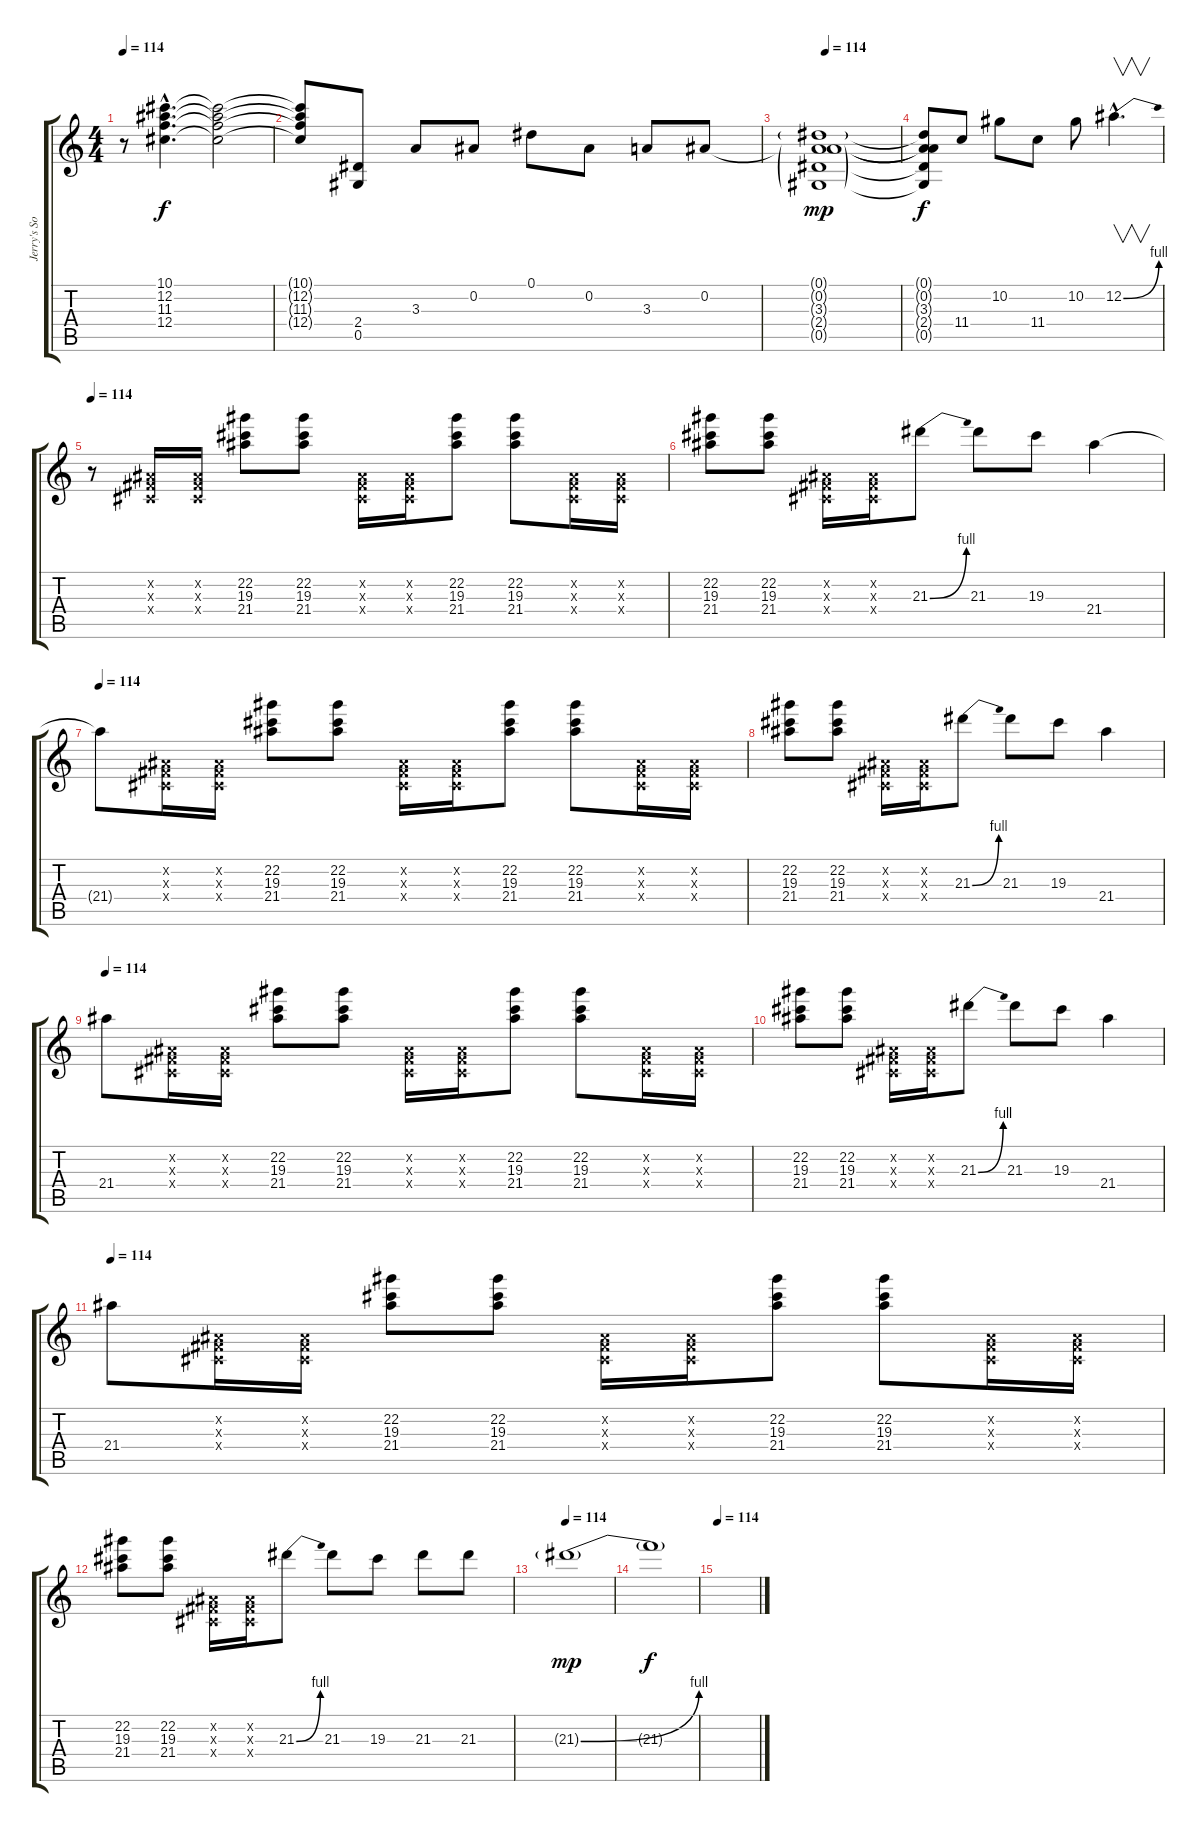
\track ("Jerry's Solo" "Jerry's So") {instrument overdrivenguitar}
\staff {score tabs}
\tuning (Eb4 Bb3 Gb3 Db3 Ab2 Eb2) {hide}
\ts (4 4)
\tempo 114
\clef g2
\ks c
r.8{dy f} (10.1{hac} 12.2{hac} 11.3{hac} 12.4{hac}).4{d} (10.1{t} 12.2{t} 11.3{t} 12.4{t}).2 |
(10.1{t} 12.2{t} 11.3{t} 12.4{t}).8 (2.4 0.5).8 3.3.8 0.2.8 0.1.8 0.2.8 3.3.8 0.2.8 |
\tempo 114
(0.1{g} 0.2{t} 3.3{g} 2.4{g} 0.5{g}).1{dy mp} |
(0.1{t} 0.2{t} 3.3{t} 2.4{t} 0.5{t}).8{dy f} 11.4.8 10.2.8 11.4.8 10.2.8 12.2{be (bend 0 0 60 4) hac}.4{v d} |
\tempo 114
r.8 (0.2{x} 0.3{x} 0.4{x}).16 (0.2{x} 0.3{x} 0.4{x}).16 (22.2 19.3 21.4).8 (22.2 19.3 21.4).8 (0.2{x} 0.3{x} 0.4{x}).16 (0.2{x} 0.3{x} 0.4{x}).16 (22.2 19.3 21.4).8 (22.2 19.3 21.4).8 (0.2{x} 0.3{x} 0.4{x}).16 (0.2{x} 0.3{x} 0.4{x}).16 |
(22.2 19.3 21.4).8 (22.2 19.3 21.4).8 (0.2{x} 0.3{x} 0.4{x}).16 (0.2{x} 0.3{x} 0.4{x}).16 21.3{be (bend 0 0 60 4)}.8 21.3.8 19.3.8 21.4.4 |
\tempo 114
21.4{t}.8 (0.2{x} 0.3{x} 0.4{x}).16 (0.2{x} 0.3{x} 0.4{x}).16 (22.2 19.3 21.4).8 (22.2 19.3 21.4).8 (0.2{x} 0.3{x} 0.4{x}).16 (0.2{x} 0.3{x} 0.4{x}).16 (22.2 19.3 21.4).8 (22.2 19.3 21.4).8 (0.2{x} 0.3{x} 0.4{x}).16 (0.2{x} 0.3{x} 0.4{x}).16 |
(22.2 19.3 21.4).8 (22.2 19.3 21.4).8 (0.2{x} 0.3{x} 0.4{x}).16 (0.2{x} 0.3{x} 0.4{x}).16 21.3{be (bend 0 0 60 4)}.8 21.3.8 19.3.8 21.4.4 |
\tempo 114
21.4.8 (0.2{x} 0.3{x} 0.4{x}).16 (0.2{x} 0.3{x} 0.4{x}).16 (22.2 19.3 21.4).8 (22.2 19.3 21.4).8 (0.2{x} 0.3{x} 0.4{x}).16 (0.2{x} 0.3{x} 0.4{x}).16 (22.2 19.3 21.4).8 (22.2 19.3 21.4).8 (0.2{x} 0.3{x} 0.4{x}).16 (0.2{x} 0.3{x} 0.4{x}).16 |
(22.2 19.3 21.4).8 (22.2 19.3 21.4).8 (0.2{x} 0.3{x} 0.4{x}).16 (0.2{x} 0.3{x} 0.4{x}).16 21.3{be (bend 0 0 60 4)}.8 21.3.8 19.3.8 21.4.4 |
\tempo 114
21.4.8 (0.2{x} 0.3{x} 0.4{x}).16 (0.2{x} 0.3{x} 0.4{x}).16 (22.2 19.3 21.4).8 (22.2 19.3 21.4).8 (0.2{x} 0.3{x} 0.4{x}).16 (0.2{x} 0.3{x} 0.4{x}).16 (22.2 19.3 21.4).8 (22.2 19.3 21.4).8 (0.2{x} 0.3{x} 0.4{x}).16 (0.2{x} 0.3{x} 0.4{x}).16 |
(22.2 19.3 21.4).8 (22.2 19.3 21.4).8 (0.2{x} 0.3{x} 0.4{x}).16 (0.2{x} 0.3{x} 0.4{x}).16 21.3{be (bend 0 0 60 4)}.8 21.3.8 19.3.8 21.3.8 21.3.8 |
\tempo 114
21.3{be (bend 0 0 60 4) g}.1{dy mp} |
21.3{t}.1{dy f} |
\tempo 114
